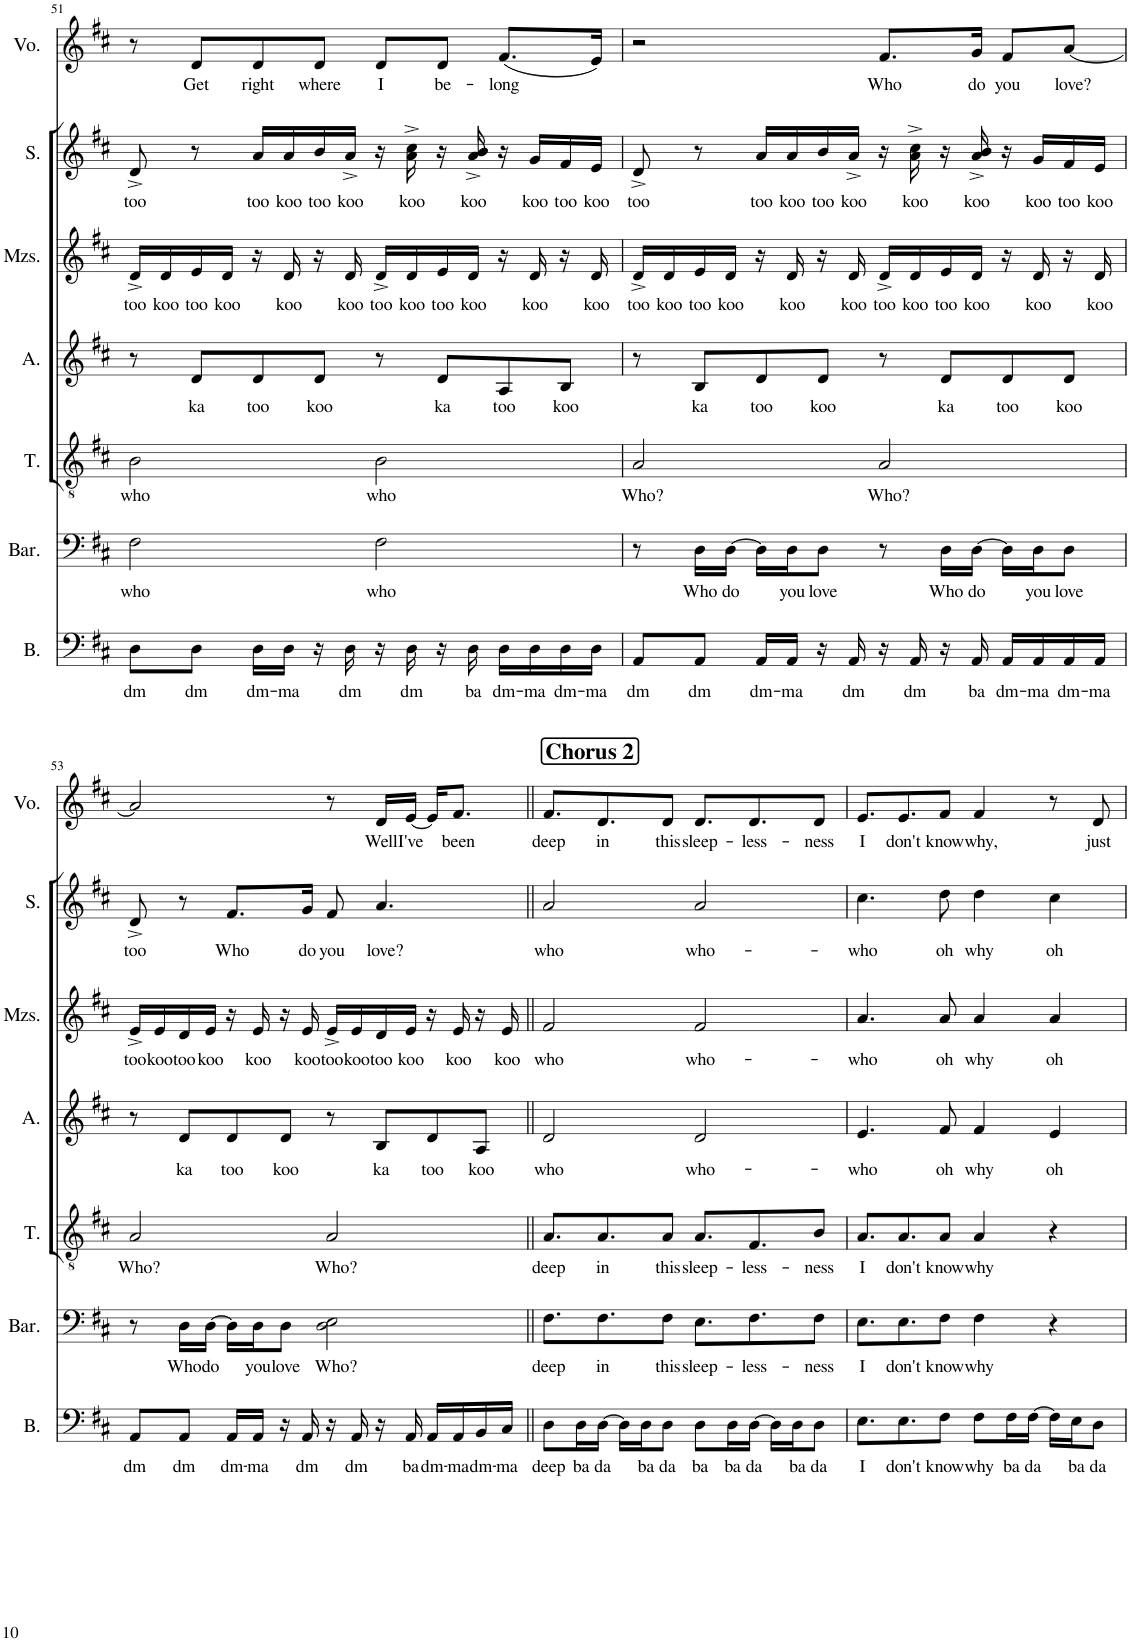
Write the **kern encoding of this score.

**kern	**text	**kern	**text	**kern	**text	**kern	**text	**kern	**text	**kern	**text	**kern	**text
*part7	*part7	*part6	*part6	*part5	*part5	*part4	*part4	*part3	*part3	*part2	*part2	*part1	*part1
*staff7	*staff7	*staff6	*staff6	*staff5	*staff5	*staff4	*staff4	*staff3	*staff3	*staff2	*staff2	*staff1	*staff1
*I"Bass	*	*I"Baritone	*	*I"Tenor	*	*I"Alto	*	*I"Mezzo-soprano	*	*I"Soprano	*	*I"Solo	*
*I'B.	*	*I'Bar.	*	*I'T.	*	*I'A.	*	*I'Mzs.	*	*I'S.	*	*	*
!!LO:PB:g=z
*clefF4	*	*clefF4	*	*clefGv2	*	*clefG2	*	*clefG2	*	*clefG2	*	*clefG2	*
*k[f#c#]	*	*k[f#c#]	*	*k[f#c#]	*	*k[f#c#]	*	*k[f#c#]	*	*k[f#c#]	*	*k[f#c#]	*
*M4/4	*	*M4/4	*	*M4/4	*	*M4/4	*	*M4/4	*	*M4/4	*	*M4/4	*
=51	=51	=51	=51	=51	=51	=51	=51	=51	=51	=51	=51	=51	=51
!	!LO:LY:b	!	!LO:LY:b	!	!LO:LY:b	!	!	!	!LO:LY:b	!	!LO:LY:b	!	!
8D\L	dm	2F#\	who	2B\	who	8r	.	16d^/LL	too	8d^/	too	8r	.
!	!	!	!	!	!	!	!	!	!LO:LY:b	!	!	!	!
.	.	.	.	.	.	.	.	16d/	koo	.	.	.	.
!	!LO:LY:b	!	!	!	!	!	!LO:LY:b	!	!LO:LY:b	!	!	!	!LO:LY:b
8D\J	dm	.	.	.	.	8d/L	ka	16e/	too	8r	.	8d/L	Get
!	!	!	!	!	!	!	!	!	!LO:LY:b	!	!	!	!
.	.	.	.	.	.	.	.	16d/JJ	koo	.	.	.	.
!	!LO:LY:b	!	!	!	!	!	!LO:LY:b	!	!	!	!LO:LY:b	!	!LO:LY:b
16D\LL	dm-	.	.	.	.	8d/	too	16r	.	16a/LL	too	8d/	right
!	!LO:LY:b	!	!	!	!	!	!	!	!LO:LY:b	!	!LO:LY:b	!	!
16D\JJ	-ma	.	.	.	.	.	.	16d/	koo	16a/	koo	.	.
!	!	!	!	!	!	!	!LO:LY:b	!	!	!	!LO:LY:b	!	!LO:LY:b
16r	.	.	.	.	.	8d/J	koo	16r	.	16b/	too	8d/J	where
!	!LO:LY:b	!	!	!	!	!	!	!	!LO:LY:b	!	!LO:LY:b	!	!
16D\	dm	.	.	.	.	.	.	16d/	koo	16a^/JJ	koo	.	.
!	!	!	!LO:LY:b	!	!LO:LY:b	!	!	!	!LO:LY:b	!	!	!	!LO:LY:b
16r	.	2F#\	who	2B\	who	8r	.	16d^/LL	too	16r	.	8d/L	I
!	!LO:LY:b	!	!	!	!	!	!	!	!LO:LY:b	!	!LO:LY:b	!	!
16D\	dm	.	.	.	.	.	.	16d/	koo	16a\^ 16cc#\^	koo	.	.
!	!	!	!	!	!	!	!LO:LY:b	!	!LO:LY:b	!	!	!	!LO:LY:b
16r	.	.	.	.	.	8d/L	ka	16e/	too	16r	.	8d/J	be-
!	!LO:LY:b	!	!	!	!	!	!	!	!LO:LY:b	!	!LO:LY:b	!	!
16D\	ba	.	.	.	.	.	.	16d/JJ	koo	16a/^ 16b/^	koo	.	.
!	!LO:LY:b	!	!	!	!	!	!LO:LY:b	!	!	!	!	!	!LO:LY:b
16D\LL	dm-	.	.	.	.	8A/	too	16r	.	16r	.	(8.f#/L	-long
!	!LO:LY:b	!	!	!	!	!	!	!	!LO:LY:b	!	!LO:LY:b	!	!
16D\	-ma	.	.	.	.	.	.	16d/	koo	16g/LL	koo	.	.
!	!LO:LY:b	!	!	!	!	!	!LO:LY:b	!	!	!	!LO:LY:b	!	!
16D\	dm-	.	.	.	.	8B/J	koo	16r	.	16f#/	too	.	.
!	!LO:LY:b	!	!	!	!	!	!	!	!LO:LY:b	!	!LO:LY:b	!	!
16D\JJ	-ma	.	.	.	.	.	.	16d/	koo	16e/JJ	koo	16e/Jk)	.
=52	=52	=52	=52	=52	=52	=52	=52	=52	=52	=52	=52	=52	=52
!	!LO:LY:b	!	!	!	!LO:LY:b	!	!	!	!LO:LY:b	!	!LO:LY:b	!	!
8AA/L	dm	8r	.	2A/	Who?	8r	.	16d^/LL	too	8d^/	too	2r	.
!	!	!	!	!	!	!	!	!	!LO:LY:b	!	!	!	!
.	.	.	.	.	.	.	.	16d/	koo	.	.	.	.
!	!LO:LY:b	!	!LO:LY:b	!	!	!	!LO:LY:b	!	!LO:LY:b	!	!	!	!
8AA/J	dm	16D\LL	Who	.	.	8B/L	ka	16e/	too	8r	.	.	.
!	!	!	!LO:LY:b	!	!	!	!	!	!LO:LY:b	!	!	!	!
.	.	[16D\JJ	do	.	.	.	.	16d/JJ	koo	.	.	.	.
!	!LO:LY:b	!	!	!	!	!	!LO:LY:b	!	!	!	!LO:LY:b	!	!
16AA/LL	dm-	16D\LL]	.	.	.	8d/	too	16r	.	16a/LL	too	.	.
!	!LO:LY:b	!	!LO:LY:b	!	!	!	!	!	!LO:LY:b	!	!LO:LY:b	!	!
16AA/JJ	-ma	16D\J	you	.	.	.	.	16d/	koo	16a/	koo	.	.
!	!	!	!LO:LY:b	!	!	!	!LO:LY:b	!	!	!	!LO:LY:b	!	!
16r	.	8D\J	love	.	.	8d/J	koo	16r	.	16b/	too	.	.
!	!LO:LY:b	!	!	!	!	!	!	!	!LO:LY:b	!	!LO:LY:b	!	!
16AA/	dm	.	.	.	.	.	.	16d/	koo	16a^/JJ	koo	.	.
!	!	!	!	!	!LO:LY:b	!	!	!	!LO:LY:b	!	!	!	!LO:LY:b
16r	.	8r	.	2A/	Who?	8r	.	16d^/LL	too	16r	.	8.f#/L	Who
!	!LO:LY:b	!	!	!	!	!	!	!	!LO:LY:b	!	!LO:LY:b	!	!
16AA/	dm	.	.	.	.	.	.	16d/	koo	16a\^ 16cc#\^	koo	.	.
!	!	!	!LO:LY:b	!	!	!	!LO:LY:b	!	!LO:LY:b	!	!	!	!
16r	.	16D\LL	Who	.	.	8d/L	ka	16e/	too	16r	.	.	.
!	!LO:LY:b	!	!LO:LY:b	!	!	!	!	!	!LO:LY:b	!	!LO:LY:b	!	!LO:LY:b
16AA/	ba	[16D\JJ	do	.	.	.	.	16d/JJ	koo	16a/^ 16b/^	koo	16g/Jk	do
!	!LO:LY:b	!	!	!	!	!	!LO:LY:b	!	!	!	!	!	!LO:LY:b
16AA/LL	dm-	16D\LL]	.	.	.	8d/	too	16r	.	16r	.	8f#/L	you
!	!LO:LY:b	!	!LO:LY:b	!	!	!	!	!	!LO:LY:b	!	!LO:LY:b	!	!
16AA/	-ma	16D\J	you	.	.	.	.	16d/	koo	16g/LL	koo	.	.
!	!LO:LY:b	!	!LO:LY:b	!	!	!	!LO:LY:b	!	!	!	!LO:LY:b	!	!LO:LY:b
16AA/	dm-	8D\J	love	.	.	8d/J	koo	16r	.	16f#/	too	[8a/J	love?
!	!LO:LY:b	!	!	!	!	!	!	!	!LO:LY:b	!	!LO:LY:b	!	!
16AA/JJ	-ma	.	.	.	.	.	.	16d/	koo	16e/JJ	koo	.	.
!!LO:LB:g=z
=53	=53	=53	=53	=53	=53	=53	=53	=53	=53	=53	=53	=53	=53
!	!LO:LY:b	!	!	!	!LO:LY:b	!	!	!	!LO:LY:b	!	!LO:LY:b	!	!
8AA/L	dm	8r	.	2A/	Who?	8r	.	16e^/LL	too	8d^/	too	2a/]	.
!	!	!	!	!	!	!	!	!	!LO:LY:b	!	!	!	!
.	.	.	.	.	.	.	.	16e/	koo	.	.	.	.
!	!LO:LY:b	!	!LO:LY:b	!	!	!	!LO:LY:b	!	!LO:LY:b	!	!	!	!
8AA/J	dm	16D\LL	Who	.	.	8d/L	ka	16d/	too	8r	.	.	.
!	!	!	!LO:LY:b	!	!	!	!	!	!LO:LY:b	!	!	!	!
.	.	[16D\JJ	do	.	.	.	.	16e/JJ	koo	.	.	.	.
!	!LO:LY:b	!	!	!	!	!	!LO:LY:b	!	!	!	!LO:LY:b	!	!
16AA/LL	dm-	16D\LL]	.	.	.	8d/	too	16r	.	8.f#/L	Who	.	.
!	!LO:LY:b	!	!LO:LY:b	!	!	!	!	!	!LO:LY:b	!	!	!	!
16AA/JJ	-ma	16D\J	you	.	.	.	.	16e/	koo	.	.	.	.
!	!	!	!LO:LY:b	!	!	!	!LO:LY:b	!	!	!	!	!	!
16r	.	8D\J	love	.	.	8d/J	koo	16r	.	.	.	.	.
!	!LO:LY:b	!	!	!	!	!	!	!	!LO:LY:b	!	!LO:LY:b	!	!
16AA/	dm	.	.	.	.	.	.	16e/	koo	16g/Jk	do	.	.
!	!	!	!LO:LY:b	!	!LO:LY:b	!	!	!	!LO:LY:b	!	!LO:LY:b	!	!
16r	.	2D\ 2E\	Who?	2A/	Who?	8r	.	16e^/LL	too	8f#/	you	8r	.
!	!LO:LY:b	!	!	!	!	!	!	!	!LO:LY:b	!	!	!	!
16AA/	dm	.	.	.	.	.	.	16e/	koo	.	.	.	.
!	!	!	!	!	!	!	!LO:LY:b	!	!LO:LY:b	!	!LO:LY:b	!	!LO:LY:b
16r	.	.	.	.	.	8B/L	ka	16d/	too	4.a/	love?	16d/LL	Well
!	!LO:LY:b	!	!	!	!	!	!	!	!LO:LY:b	!	!	!	!LO:LY:b
16AA/	ba	.	.	.	.	.	.	16e/JJ	koo	.	.	[16e/JJ	I've
!	!LO:LY:b	!	!	!	!	!	!LO:LY:b	!	!	!	!	!	!
16AA/LL	dm-	.	.	.	.	8d/	too	16r	.	.	.	16e/KL]	.
!	!LO:LY:b	!	!	!	!	!	!	!	!LO:LY:b	!	!	!	!LO:LY:b
16AA/	-ma	.	.	.	.	.	.	16e/	koo	.	.	8.f#/J	been
!	!LO:LY:b	!	!	!	!	!	!LO:LY:b	!	!	!	!	!	!
16BB/	dm-	.	.	.	.	8A/J	koo	16r	.	.	.	.	.
!	!LO:LY:b	!	!	!	!	!	!	!	!LO:LY:b	!	!	!	!
16C#/JJ	-ma	.	.	.	.	.	.	16e/	koo	.	.	.	.
!!LO:REH:place=s1:a:B:cj:fs=14:t=Chorus 2
=54||	=54||	=54||	=54||	=54||	=54||	=54||	=54||	=54||	=54||	=54||	=54||	=54||	=54||
!	!LO:LY:b	!	!LO:LY:b	!	!LO:LY:b	!	!LO:LY:b	!	!LO:LY:b	!	!LO:LY:b	!	!LO:LY:b
8D\L	deep	8.F#\L	deep	8.A/L	deep	2d/	who	2f#/	who	2a/	who	8.f#/L	deep
!	!LO:LY:b	!	!	!	!	!	!	!	!	!	!	!	!
16D\L	ba	.	.	.	.	.	.	.	.	.	.	.	.
!	!LO:LY:b	!	!LO:LY:b	!	!LO:LY:b	!	!	!	!	!	!	!	!LO:LY:b
[16D\JJ	da	8.F#\	in	8.A/	in	.	.	.	.	.	.	8.d/	in
16D\LL]	.	.	.	.	.	.	.	.	.	.	.	.	.
!	!LO:LY:b	!	!	!	!	!	!	!	!	!	!	!	!
16D\J	ba	.	.	.	.	.	.	.	.	.	.	.	.
!	!LO:LY:b	!	!LO:LY:b	!	!LO:LY:b	!	!	!	!	!	!	!	!LO:LY:b
8D\J	da	8F#\J	this	8A/J	this	.	.	.	.	.	.	8d/J	this
!	!LO:LY:b	!	!LO:LY:b	!	!LO:LY:b	!	!LO:LY:b	!	!LO:LY:b	!	!LO:LY:b	!	!LO:LY:b
8D\L	ba	8.E\L	sleep-	8.A/L	sleep-	2d/	who-	2f#/	who-	2a/	who-	8.d/L	sleep-
!	!LO:LY:b	!	!	!	!	!	!	!	!	!	!	!	!
16D\L	ba	.	.	.	.	.	.	.	.	.	.	.	.
!	!LO:LY:b	!	!LO:LY:b	!	!LO:LY:b	!	!	!	!	!	!	!	!LO:LY:b
[16D\JJ	da	8.F#\	-less-	8.F#/	-less-	.	.	.	.	.	.	8.d/	-less-
16D\LL]	.	.	.	.	.	.	.	.	.	.	.	.	.
!	!LO:LY:b	!	!	!	!	!	!	!	!	!	!	!	!
16D\J	ba	.	.	.	.	.	.	.	.	.	.	.	.
!	!LO:LY:b	!	!LO:LY:b	!	!LO:LY:b	!	!	!	!	!	!	!	!LO:LY:b
8D\J	da	8F#\J	-ness	8B/J	-ness	.	.	.	.	.	.	8d/J	-ness
=55	=55	=55	=55	=55	=55	=55	=55	=55	=55	=55	=55	=55	=55
!	!LO:LY:b	!	!LO:LY:b	!	!LO:LY:b	!	!LO:LY:b	!	!LO:LY:b	!	!LO:LY:b	!	!LO:LY:b
8.E\L	I	8.E\L	I	8.A/L	I	4.e/	who	4.a/	who	4.cc#\	who	8.e/L	I
!	!LO:LY:b	!	!LO:LY:b	!	!LO:LY:b	!	!	!	!	!	!	!	!LO:LY:b
8.E\	don't	8.E\	don't	8.A/	don't	.	.	.	.	.	.	8.e/	don't
!	!LO:LY:b	!	!LO:LY:b	!	!LO:LY:b	!	!LO:LY:b	!	!LO:LY:b	!	!LO:LY:b	!	!LO:LY:b
8F#\J	know	8F#\J	know	8A/J	know	8f#/	oh	8a/	oh	8dd\	oh	8f#/J	know
!	!LO:LY:b	!	!LO:LY:b	!	!LO:LY:b	!	!LO:LY:b	!	!LO:LY:b	!	!LO:LY:b	!	!LO:LY:b
8F#\L	why	4F#\	why	4A/	why	4f#/	why	4a/	why	4dd\	why	4f#/	why,
!	!LO:LY:b	!	!	!	!	!	!	!	!	!	!	!	!
16F#\L	ba	.	.	.	.	.	.	.	.	.	.	.	.
!	!LO:LY:b	!	!	!	!	!	!	!	!	!	!	!	!
[16F#\JJ	da	.	.	.	.	.	.	.	.	.	.	.	.
!	!	!	!	!	!	!	!LO:LY:b	!	!LO:LY:b	!	!LO:LY:b	!	!
16F#\LL]	.	4r	.	4r	.	4e/	oh	4a/	oh	4cc#\	oh	8r	.
!	!LO:LY:b	!	!	!	!	!	!	!	!	!	!	!	!
16E\J	ba	.	.	.	.	.	.	.	.	.	.	.	.
!	!LO:LY:b	!	!	!	!	!	!	!	!	!	!	!	!LO:LY:b
8D\J	da	.	.	.	.	.	.	.	.	.	.	8d/	just
=	=	=	=	=	=	=	=	=	=	=	=	=	=
*-	*-	*-	*-	*-	*-	*-	*-	*-	*-	*-	*-	*-	*-
